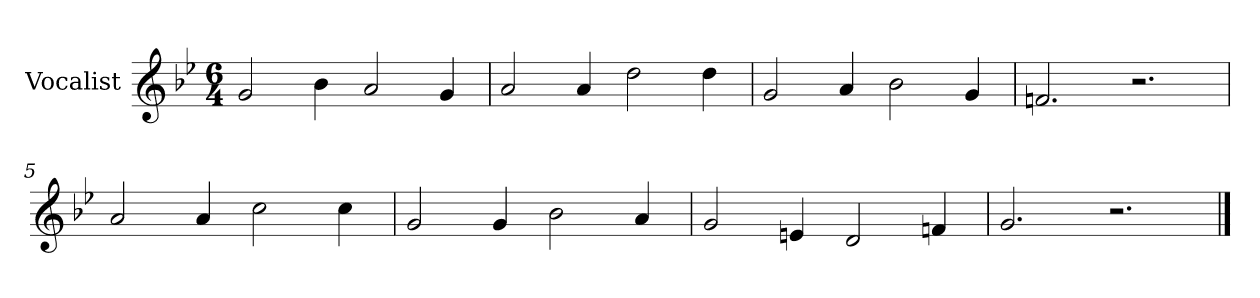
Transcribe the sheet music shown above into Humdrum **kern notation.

**kern
*part1
*staff1
*I"Vocalist
*k[b-e-]
*g:
*M6/4
=1
2g
4b-
2a
4g
=2
2a
4a
2dd
4dd
=3
2g
4a
2b-
4g
=4
2.fn
2.r
=5
2a
4a
2cc
4cc
=6
2g
4g
2b-
4a
=7
2g
4en
2d
4fn
=8
2.g
2.r
==
*-
